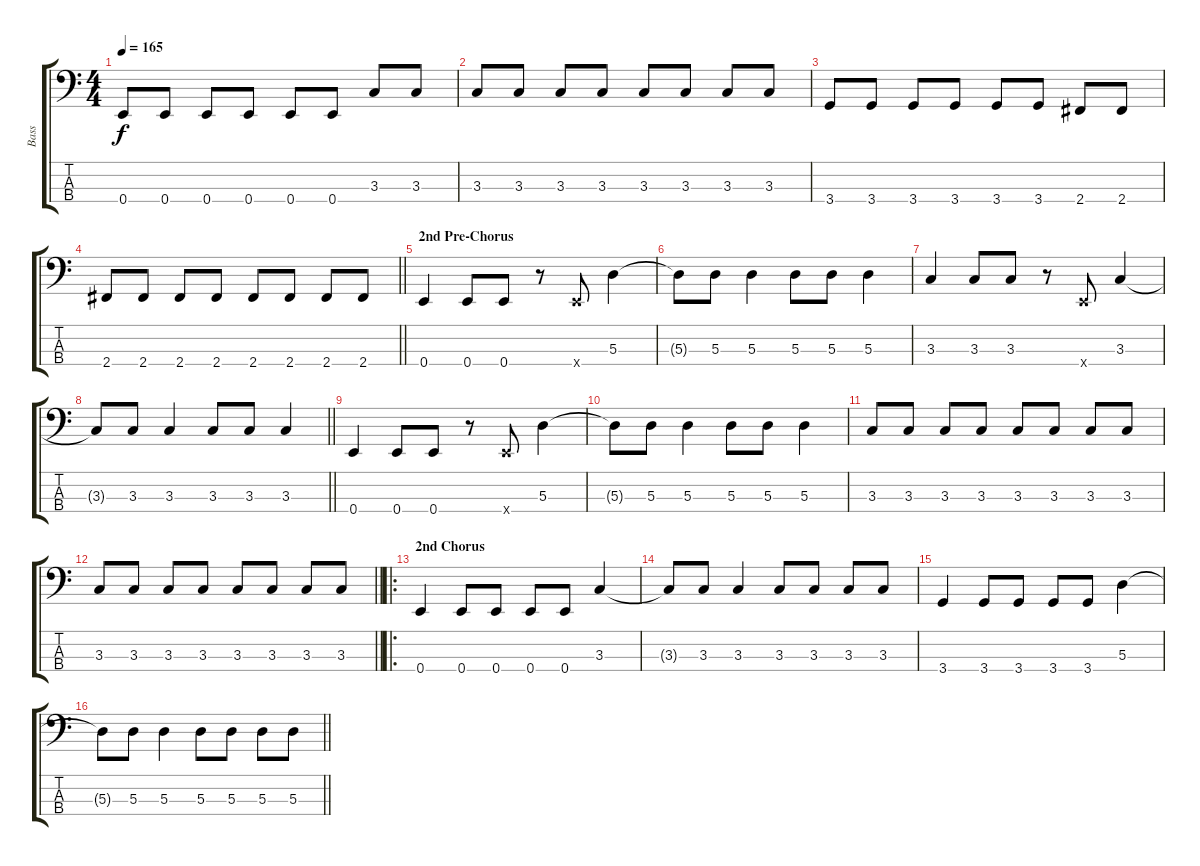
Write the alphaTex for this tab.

\track ("Bass" "Bass") {instrument electricbassfinger}
\staff {score tabs}
\tuning (G2 D2 A1 E1) {hide}
\ts (4 4)
\tempo 165
\clef f4
\ks c
0.4.8{dy f} 0.4.8 0.4.8 0.4.8 0.4.8 0.4.8 3.3.8 3.3.8 |
3.3.8 3.3.8 3.3.8 3.3.8 3.3.8 3.3.8 3.3.8 3.3.8 |
3.4.8 3.4.8 3.4.8 3.4.8 3.4.8 3.4.8 2.4.8 2.4.8 |
\barLineRight lightlight
2.4.8 2.4.8 2.4.8 2.4.8 2.4.8 2.4.8 2.4.8 2.4.8 |
\section ("" "2nd Pre-Chorus")
0.4.4 0.4.8 0.4.8 r.8 0.4{x}.8 5.3.4 |
5.3{t}.8 5.3.8 5.3.4 5.3.8 5.3.8 5.3.4 |
3.3.4 3.3.8 3.3.8 r.8 0.4{x}.8 3.3.4 |
\barLineRight lightlight
3.3{t}.8 3.3.8 3.3.4 3.3.8 3.3.8 3.3.4 |
0.4.4 0.4.8 0.4.8 r.8 0.4{x}.8 5.3.4 |
5.3{t}.8 5.3.8 5.3.4 5.3.8 5.3.8 5.3.4 |
3.3.8 3.3.8 3.3.8 3.3.8 3.3.8 3.3.8 3.3.8 3.3.8 |
\barLineRight lightlight
3.3.8 3.3.8 3.3.8 3.3.8 3.3.8 3.3.8 3.3.8 3.3.8 |
\ro
\section ("" "2nd Chorus")
0.4.4 0.4.8 0.4.8 0.4.8 0.4.8 3.3.4 |
3.3{t}.8 3.3.8 3.3.4 3.3.8 3.3.8 3.3.8 3.3.8 |
3.4.4 3.4.8 3.4.8 3.4.8 3.4.8 5.3.4 |
\barLineRight lightlight
5.3{t}.8 5.3.8 5.3.4 5.3.8 5.3.8 5.3.8 5.3.8
